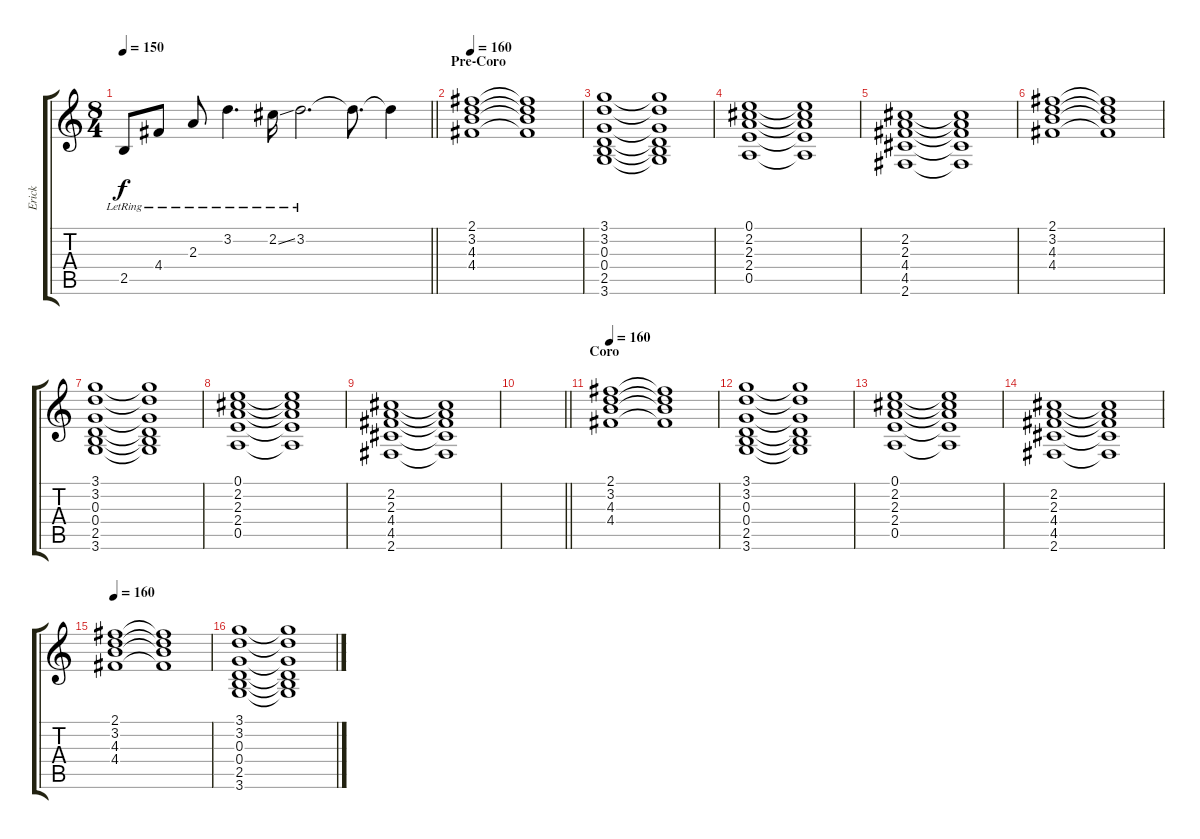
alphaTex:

\track ("Erick" "Erick") {instrument electricguitarjazz}
\staff {score tabs}
\tuning (E4 B3 G3 D3 A2 E2) {hide}
\ts (8 4)
\tempo 150
\clef g2
\barLineRight lightlight
\ks c
2.5{lr}.8{dy f} 4.4{lr}.8 2.3{lr}.8 3.2{lr}.4{d} 2.2{ss lr}.16 3.2{lr}.2{d} 3.2{t}.8{d} 3.2{t}.4 |
\section ("" "Pre-Coro")
\tempo 160
(2.1 3.2 4.3 4.4).1 (2.1{t} 3.2{t} 4.3{t} 4.4{t}).1 |
(3.1 3.2 0.3 0.4 2.5 3.6).1 (3.1{t} 3.2{t} 0.3{t} 0.4{t} 2.5{t} 3.6{t}).1 |
(0.1 2.2 2.3 2.4 0.5).1 (0.1{t} 2.2{t} 2.3{t} 2.4{t} 0.5{t}).1 |
(2.2 2.3 4.4 4.5 2.6).1 (2.2{t} 2.3{t} 4.4{t} 4.5{t} 2.6{t}).1 |
(2.1 3.2 4.3 4.4).1 (2.1{t} 3.2{t} 4.3{t} 4.4{t}).1 |
(3.1 3.2 0.3 0.4 2.5 3.6).1 (3.1{t} 3.2{t} 0.3{t} 0.4{t} 2.5{t} 3.6{t}).1 |
(0.1 2.2 2.3 2.4 0.5).1 (0.1{t} 2.2{t} 2.3{t} 2.4{t} 0.5{t}).1 |
(2.2 2.3 4.4 4.5 2.6).1 (2.2{t} 2.3{t} 4.4{t} 4.5{t} 2.6{t}).1 |
\barLineRight lightlight
|
\section ("" "Coro")
\tempo 160
(2.1 3.2 4.3 4.4).1 (2.1{t} 3.2{t} 4.3{t} 4.4{t}).1 |
(3.1 3.2 0.3 0.4 2.5 3.6).1 (3.1{t} 3.2{t} 0.3{t} 0.4{t} 2.5{t} 3.6{t}).1 |
(0.1 2.2 2.3 2.4 0.5).1 (0.1{t} 2.2{t} 2.3{t} 2.4{t} 0.5{t}).1 |
(2.2 2.3 4.4 4.5 2.6).1 (2.2{t} 2.3{t} 4.4{t} 4.5{t} 2.6{t}).1 |
\tempo 160
(2.1 3.2 4.3 4.4).1 (2.1{t} 3.2{t} 4.3{t} 4.4{t}).1 |
(3.1 3.2 0.3 0.4 2.5 3.6).1 (3.1{t} 3.2{t} 0.3{t} 0.4{t} 2.5{t} 3.6{t}).1
